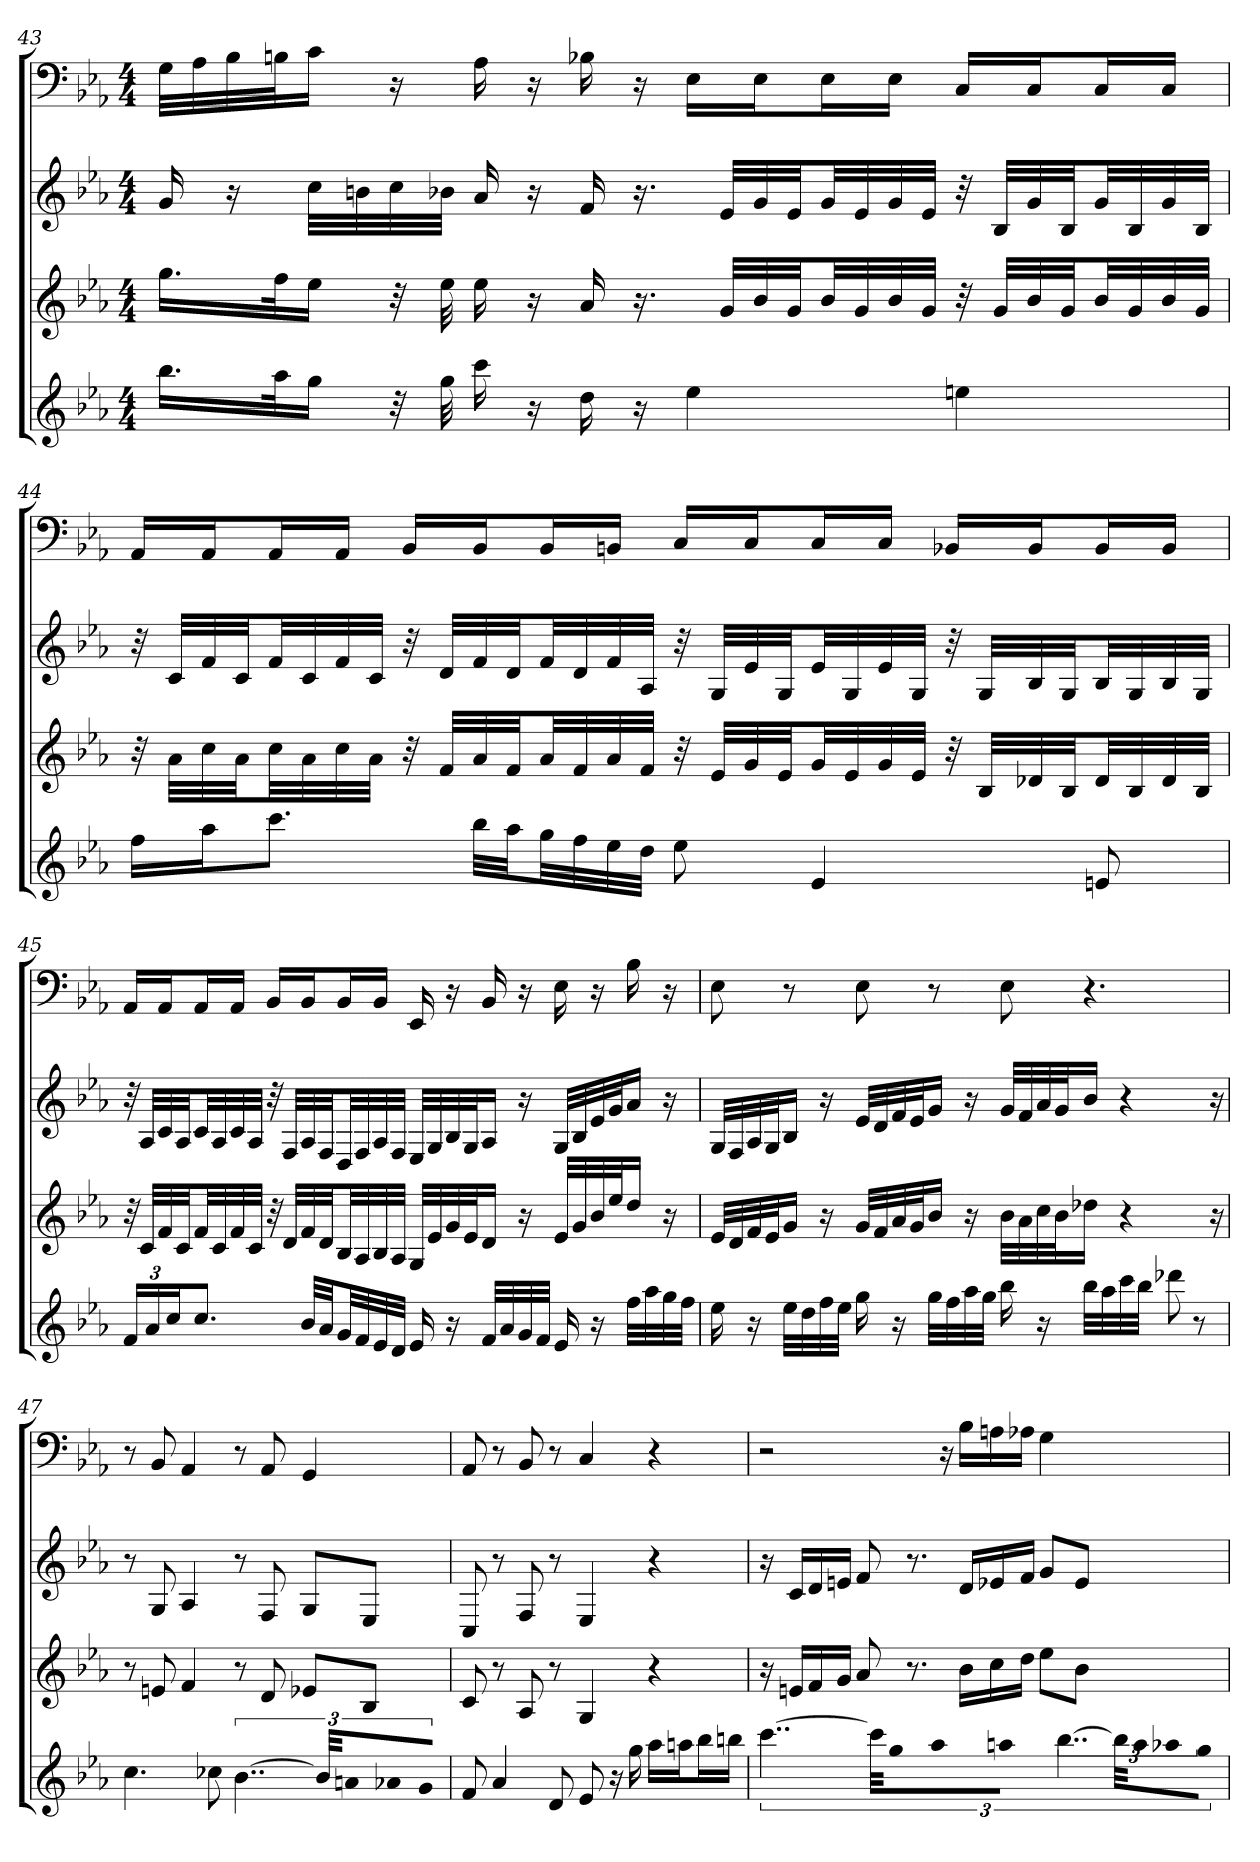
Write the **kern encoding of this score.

**kern	**kern	**kern	**kern
*part4	*part3	*part2	*part1
*staff4	*staff3	*staff2	*staff1
*k[b-e-a-]	*k[b-e-a-]	*k[b-e-a-]	*k[b-e-a-]
*E-:	*E-:	*E-:	*E-:
*M4/4	*M4/4	*M4/4	*M4/4
=43	=43	=43	=43
16.bb-LL	16.ggLL	16g	32GLLL
.	.	.	32A-
.	.	16r	32B-
32aa-k	32ffk	.	32BnJ
16ggJJ	16ee-JJ	32ccLLL	16cJJ
.	.	32bn	.
32r	32r	32cc	16r
32gg	32ee-	32b-XJJJ	.
16ccc	16ee-	16a-	16A-
16r	16r	16r	16r
16dd	16a-	16f	16B-X
16r	16.r	16.r	16r
4ee-	.	.	16E-LL
.	32gLLL	32e-LLL	.
.	32b-	32g	16E-J
.	32gJJ	32e-JJ	.
.	32b-LL	32gLL	16E-L
.	32g	32e-	.
.	32b-	32g	16E-JJ
.	32gJJJ	32e-JJJ	.
4een	32r	32r	16CLL
.	32gLLL	32B-LLL	.
.	32b-	32g	16CJ
.	32gJJ	32B-JJ	.
.	32b-LL	32gLL	16CL
.	32g	32B-	.
.	32b-	32g	16CJJ
.	32gJJJ	32B-JJJ	.
=44	=44	=44	=44
16ffLL	32r	32r	16AA-LL
.	32a-LLL	32cLLL	.
16aa-J	32cc	32f	16AA-J
.	32a-JJ	32cJJ	.
8.cccJ	32ccLL	32fLL	16AA-L
.	32a-	32c	.
.	32cc	32f	16AA-JJ
.	32a-JJJ	32cJJJ	.
.	32r	32r	16BB-LL
.	32fLLL	32dLLL	.
32bb-LLL	32a-	32f	16BB-J
32aa-JJ	32fJJ	32dJJ	.
32ggLL	32a-LL	32fLL	16BB-L
32ff	32f	32d	.
32ee-	32a-	32f	16BBnJJ
32ddJJJ	32fJJJ	32A-JJJ	.
8ee-	32r	32r	16CLL
.	32e-LLL	32GLLL	.
.	32g	32e-	16CJ
.	32e-JJ	32GJJ	.
4e-	32gLL	32e-LL	16CL
.	32e-	32G	.
.	32g	32e-	16CJJ
.	32e-JJJ	32GJJJ	.
.	32r	32r	16BB-XLL
.	32B-LLL	32GLLL	.
.	32d-X	32B-	16BB-J
.	32B-JJ	32GJJ	.
8en	32d-LL	32B-LL	16BB-L
.	32B-	32G	.
.	32d-	32B-	16BB-JJ
.	32B-JJJ	32GJJJ	.
=45	=45	=45	=45
24fLL	32r	32r	16AA-LL
.	32cLLL	32A-LLL	.
24a-	.	.	.
.	32f	32c	16AA-J
24ccJ	.	.	.
.	32cJJ	32A-JJ	.
8.ccJ	32fLL	32cLL	16AA-L
.	32c	32A-	.
.	32f	32c	16AA-JJ
.	32cJJJ	32A-JJJ	.
.	32r	32r	16BB-LL
.	32dLLL	32FLLL	.
32b-LLL	32f	32A-	16BB-J
32a-JJ	32dJJ	32FJJ	.
32gLL	32B-LL	32DLL	16BB-L
32f	32A-	32F	.
32e-	32B-	32A-	16BB-JJ
32dJJJ	32A-JJJ	32FJJJ	.
16e-	32GLLL	32E-LLL	16EE-
.	32e-	32G	.
16r	32g	32B-	16r
.	32e-J	32GJ	.
32fLLL	16dJJ	16A-JJ	16BB-
32a-	.	.	.
32g	16r	16r	16r
32fJJJ	.	.	.
16e-	32e-LLL	32GLLL	16E-
.	32g	32B-	.
16r	32b-	32e-	16r
.	32ee-J	32gJ	.
32ffLLL	16ddJJ	16a-JJ	16B-
32aa-	.	.	.
32gg	16r	16r	16r
32ffJJJ	.	.	.
=46	=46	=46	=46
16ee-	32e-LLL	32GLLL	8E-
.	32d	32F	.
16r	32f	32A-	.
.	32e-J	32GJ	.
32ee-LLL	16gJJ	16B-JJ	8r
32dd	.	.	.
32ff	16r	16r	.
32ee-JJJ	.	.	.
16gg	32gLLL	32e-LLL	8E-
.	32f	32d	.
16r	32a-	32f	.
.	32gJ	32e-J	.
32ggLLL	16b-JJ	16gJJ	8r
32ff	.	.	.
32aa-	16r	16r	.
32ggJJJ	.	.	.
16bb-	32b-LLL	32gLLL	8E-
.	32a-	32f	.
16r	32cc	32a-	.
.	32b-J	32gJ	.
32bb-LLL	16dd-XJJ	16b-JJ	4.r
32aa-	.	.	.
32ccc	4r	4r	.
32bb-JJJ	.	.	.
8ddd-X	.	.	.
8r	.	.	.
.	16r	16r	.
=47	=47	=47	=47
4.cc	8r	8r	8r
.	8en	8G	8BB-
.	4f	4A-	4AA-
8cc-X	.	.	.
[6..b-	8r	8r	8r
.	8d	8F	8AA-
.	8e-XL	8GL	4GG
48b-KLL]	.	.	.
16anJ	.	.	.
16a-XL	8B-J	8E-J	.
16gJJ	.	.	.
=48	=48	=48	=48
8f	8c	8C	8AA-
4a-	8r	8r	8r
.	8A-	8F	8BB-
8d	8r	8r	8r
8e-	4G	4E-	4C
16r	.	.	.
16gg	.	.	.
16aa-LL	4r	4r	4r
16aanJ	.	.	.
16bb-L	.	.	.
16bbnJJ	.	.	.
=49	=49	=49	=49
[6..ccc	16r	16r	2r
.	16enLL	16cLL	.
.	16f	16d	.
.	16gJJ	16enJJ	.
.	8a-	8f	.
48cccKLL]	.	.	.
16ggJ	.	.	.
16aa-L	8.r	8.r	.
16aanJJ	.	.	.
[6..bb-	.	.	16r
.	16b-LL	16dLL	16B-LL
.	16cc	16e-X	16An
.	16ddJJ	16fJJ	16A-XJJ
.	8ee-L	8gL	4G
48bb-KLL]	.	.	.
16aaJ	.	.	.
16aa-XL	8b-J	8e-J	.
16ggJJ	.	.	.
=	=	=	=
*-	*-	*-	*-
